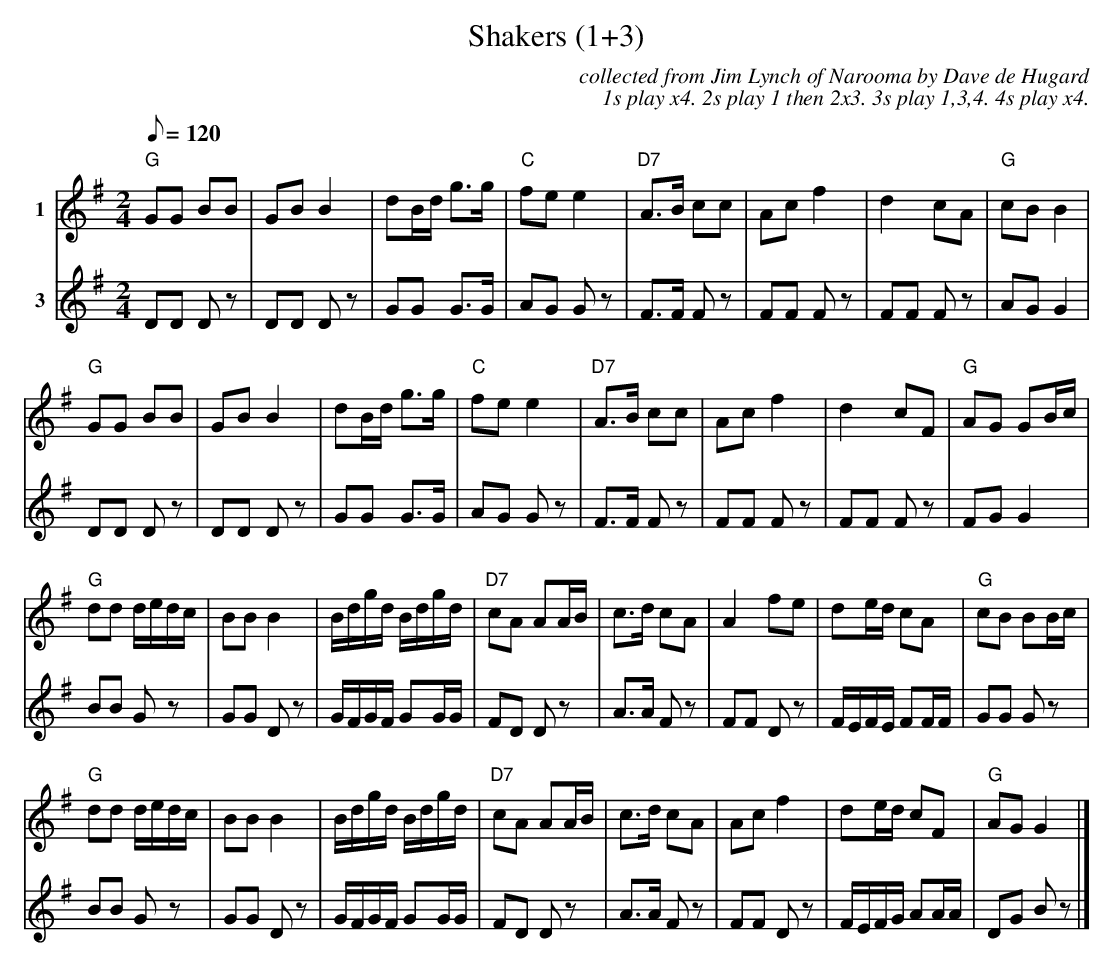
X:1
T:Shakers (1+3)
C:collected from Jim Lynch of Narooma by Dave de Hugard
C:1s play x4. 2s play 1 then 2x3. 3s play 1,3,4. 4s play x4.
M:2/4
L:1/8
Q:120
K:G
V:1 name=1
"G"GG BB|GBB2|dB/d/ g>g|"C"fe e2|"D7"A>B cc|Acf2|d2cA|"G"cBB2|
"G"GG BB|GBB2|dB/d/ g>g|"C"fe e2|"D7"A>B cc|Acf2|d2cF|"G"AG GB/c/|
"G"dd d/e/d/c/|BBB2|B/d/g/d/ B/d/g/d/|"D7"cA AA/B/|c>d cA|A2fe|de/d/ cA|"G"cB BB/c/|
"G"dd d/e/d/c/|BBB2|B/d/g/d/ B/d/g/d/|"D7"cA AA/B/|c>d cA|Acf2|de/d/ cF|"G"AGG2|]
V:3 name=3
DD Dz|DD Dz|GG G>G|AG Gz|F>F Fz|FF Fz|FF Fz|AG G2|
DD Dz|DD Dz|GG G>G|AG Gz|F>F Fz|FF Fz|FF Fz|FG G2|
BB Gz|GG Dz|G/F/G/F/ GG/G/|FD Dz|A>A Fz|FF Dz|F/E/F/E/ FF/F/|GG Gz|
BB Gz|GG Dz|G/F/G/F/ GG/G/|FD Dz|A>A Fz|FF Dz|F/E/F/G/ AA/A/|DG Bz|]
